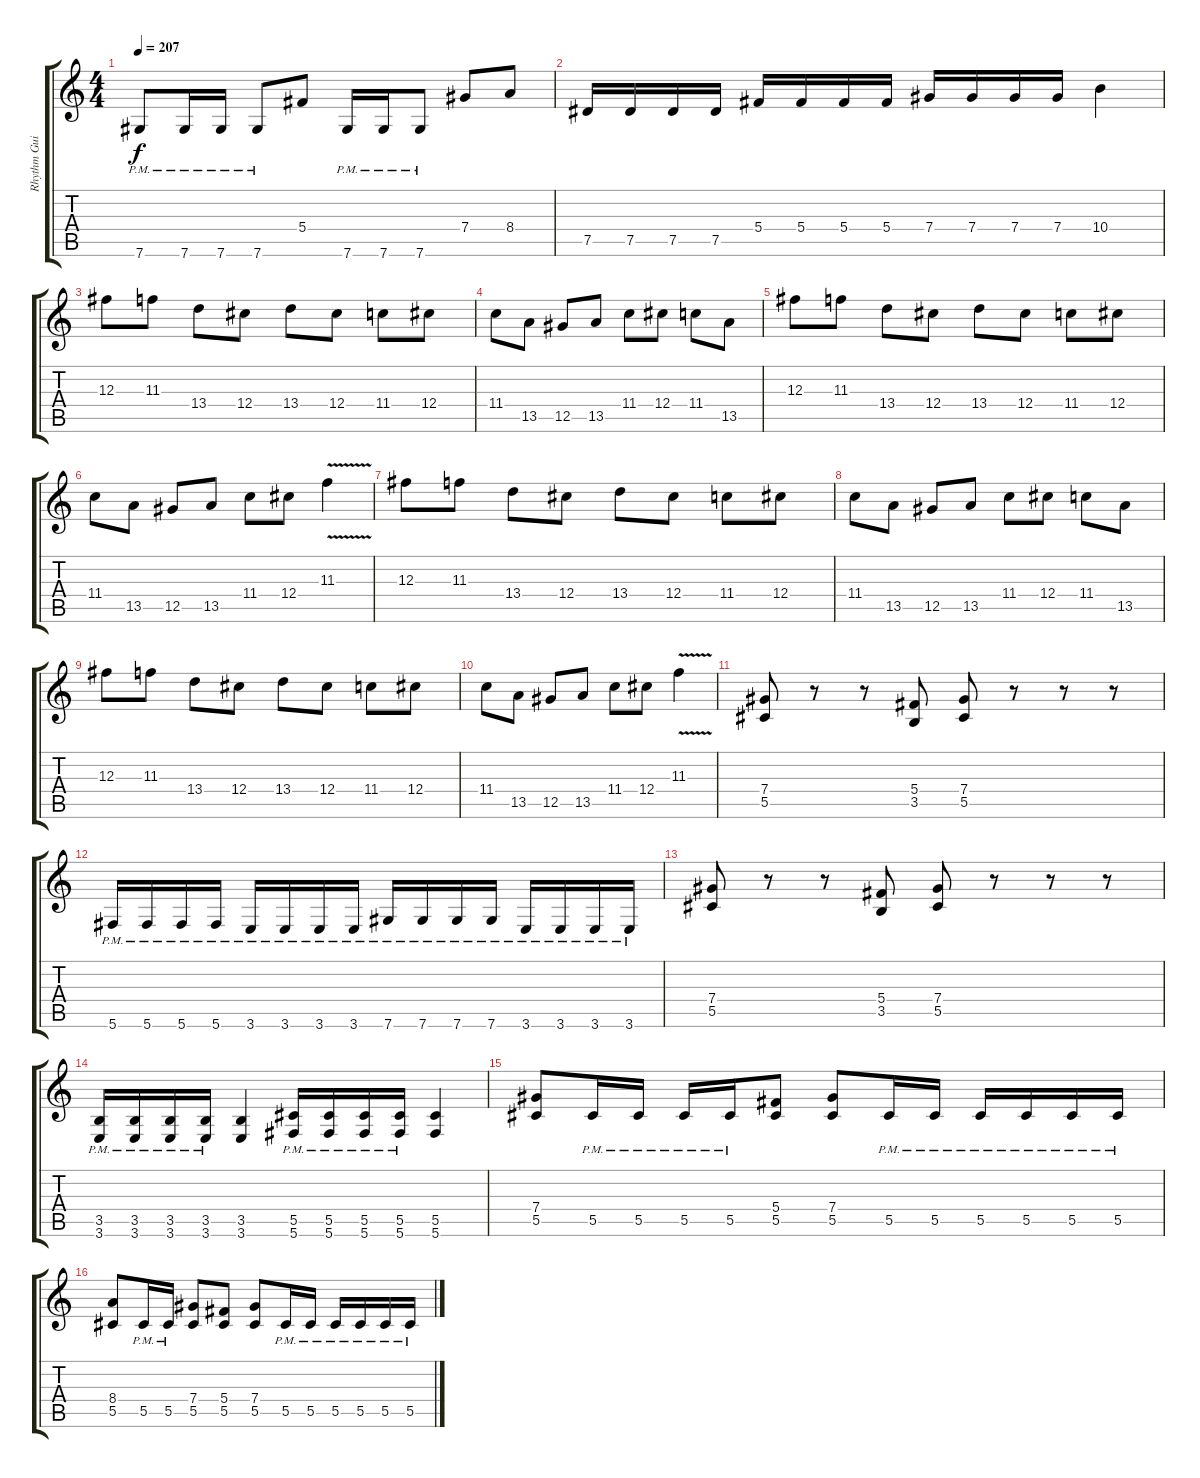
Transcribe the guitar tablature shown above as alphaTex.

\track ("Rhythm Guitar" "Rhythm Gui") {instrument distortionguitar}
\staff {score tabs}
\tuning (Eb4 Bb3 Gb3 Db3 Ab2 Db2) {hide}
\ts (4 4)
\tempo 207
\clef g2
\ks c
7.6{pm}.8{dy f} 7.6{pm}.16 7.6{pm}.16 7.6{pm}.8 5.4.8 7.6{pm}.16 7.6{pm}.16 7.6{pm}.8 7.4.8 8.4.8 |
7.5.16 7.5.16 7.5.16 7.5.16 5.4.16 5.4.16 5.4.16 5.4.16 7.4.16 7.4.16 7.4.16 7.4.16 10.4.4 |
12.3.8 11.3.8 13.4.8 12.4.8 13.4.8 12.4.8 11.4.8 12.4.8 |
11.4.8 13.5.8 12.5.8 13.5.8 11.4.8 12.4.8 11.4.8 13.5.8 |
12.3.8 11.3.8 13.4.8 12.4.8 13.4.8 12.4.8 11.4.8 12.4.8 |
11.4.8 13.5.8 12.5.8 13.5.8 11.4.8 12.4.8 11.3{v}.4 |
12.3.8 11.3.8 13.4.8 12.4.8 13.4.8 12.4.8 11.4.8 12.4.8 |
11.4.8 13.5.8 12.5.8 13.5.8 11.4.8 12.4.8 11.4.8 13.5.8 |
12.3.8 11.3.8 13.4.8 12.4.8 13.4.8 12.4.8 11.4.8 12.4.8 |
11.4.8 13.5.8 12.5.8 13.5.8 11.4.8 12.4.8 11.3{v}.4 |
(7.4 5.5).8 r.8 r.8 (5.4 3.5).8 (7.4 5.5).8 r.8 r.8 r.8 |
5.6{pm}.16 5.6{pm}.16 5.6{pm}.16 5.6{pm}.16 3.6{pm}.16 3.6{pm}.16 3.6{pm}.16 3.6{pm}.16 7.6{pm}.16 7.6{pm}.16 7.6{pm}.16 7.6{pm}.16 3.6{pm}.16 3.6{pm}.16 3.6{pm}.16 3.6{pm}.16 |
(7.4 5.5).8 r.8 r.8 (5.4 3.5).8 (7.4 5.5).8 r.8 r.8 r.8 |
(3.5{pm} 3.6{pm}).16 (3.5{pm} 3.6{pm}).16 (3.5{pm} 3.6{pm}).16 (3.5{pm} 3.6{pm}).16 (3.5 3.6).4 (5.5{pm} 5.6{pm}).16 (5.5{pm} 5.6{pm}).16 (5.5{pm} 5.6{pm}).16 (5.5{pm} 5.6{pm}).16 (5.5 5.6).4 |
(7.4 5.5).8 5.5{pm}.16 5.5{pm}.16 5.5{pm}.16 5.5{pm}.16 (5.4 5.5).8 (7.4 5.5).8 5.5{pm}.16 5.5{pm}.16 5.5{pm}.16 5.5{pm}.16 5.5{pm}.16 5.5{pm}.16 |
(8.4 5.5).8 5.5{pm}.16 5.5{pm}.16 (7.4 5.5).8 (5.4 5.5).8 (7.4 5.5).8 5.5{pm}.16 5.5{pm}.16 5.5{pm}.16 5.5{pm}.16 5.5{pm}.16 5.5{pm}.16
